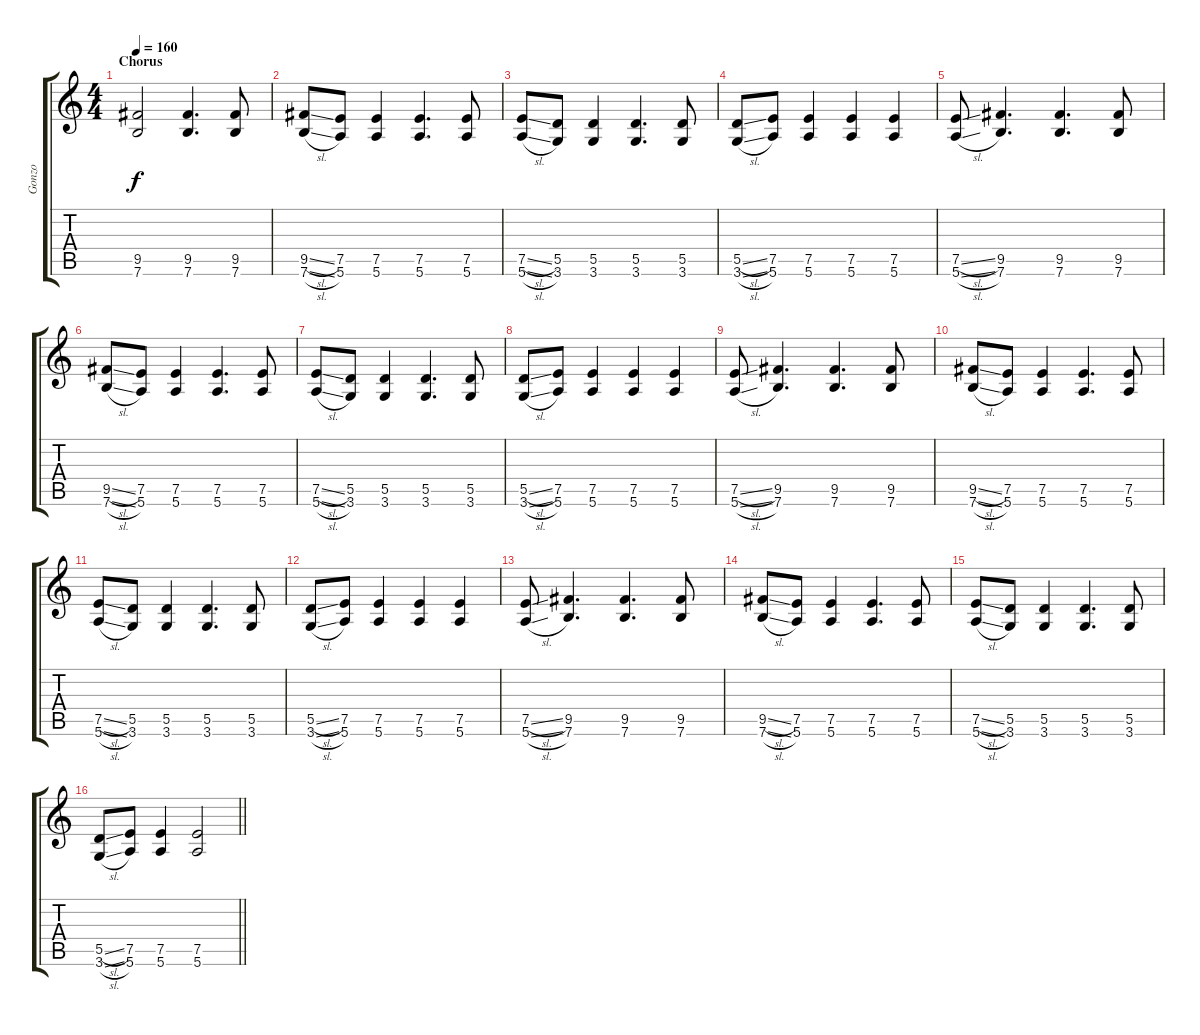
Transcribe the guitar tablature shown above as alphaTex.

\track ("Gonzo" "Gonzo") {instrument distortionguitar}
\staff {score tabs}
\tuning (E4 B3 G3 D3 A2 E2) {hide}
\ts (4 4)
\section ("" "Chorus")
\tempo 160
\clef g2
\ks c
(9.5 7.6).2{dy f} (9.5 7.6).4{d} (9.5 7.6).8 |
(9.5{sl} 7.6{sl}).8 (7.5 5.6).8 (7.5 5.6).4 (7.5 5.6).4{d} (7.5 5.6).8 |
(7.5{sl} 5.6{sl}).8 (5.5 3.6).8 (5.5 3.6).4 (5.5 3.6).4{d} (5.5 3.6).8 |
(5.5{sl} 3.6{sl}).8 (7.5 5.6).8 (7.5 5.6).4 (7.5 5.6).4 (7.5 5.6).4 |
(7.5{sl} 5.6{sl}).8 (9.5 7.6).4{d} (9.5 7.6).4{d} (9.5 7.6).8 |
(9.5{sl} 7.6{sl}).8 (7.5 5.6).8 (7.5 5.6).4 (7.5 5.6).4{d} (7.5 5.6).8 |
(7.5{sl} 5.6{sl}).8 (5.5 3.6).8 (5.5 3.6).4 (5.5 3.6).4{d} (5.5 3.6).8 |
(5.5{sl} 3.6{sl}).8 (7.5 5.6).8 (7.5 5.6).4 (7.5 5.6).4 (7.5 5.6).4 |
(7.5{sl} 5.6{sl}).8 (9.5 7.6).4{d} (9.5 7.6).4{d} (9.5 7.6).8 |
(9.5{sl} 7.6{sl}).8 (7.5 5.6).8 (7.5 5.6).4 (7.5 5.6).4{d} (7.5 5.6).8 |
(7.5{sl} 5.6{sl}).8 (5.5 3.6).8 (5.5 3.6).4 (5.5 3.6).4{d} (5.5 3.6).8 |
(5.5{sl} 3.6{sl}).8 (7.5 5.6).8 (7.5 5.6).4 (7.5 5.6).4 (7.5 5.6).4 |
(7.5{sl} 5.6{sl}).8 (9.5 7.6).4{d} (9.5 7.6).4{d} (9.5 7.6).8 |
(9.5{sl} 7.6{sl}).8 (7.5 5.6).8 (7.5 5.6).4 (7.5 5.6).4{d} (7.5 5.6).8 |
(7.5{sl} 5.6{sl}).8 (5.5 3.6).8 (5.5 3.6).4 (5.5 3.6).4{d} (5.5 3.6).8 |
\barLineRight lightlight
(5.5{sl} 3.6{sl}).8 (7.5 5.6).8 (7.5 5.6).4 (7.5 5.6).2
